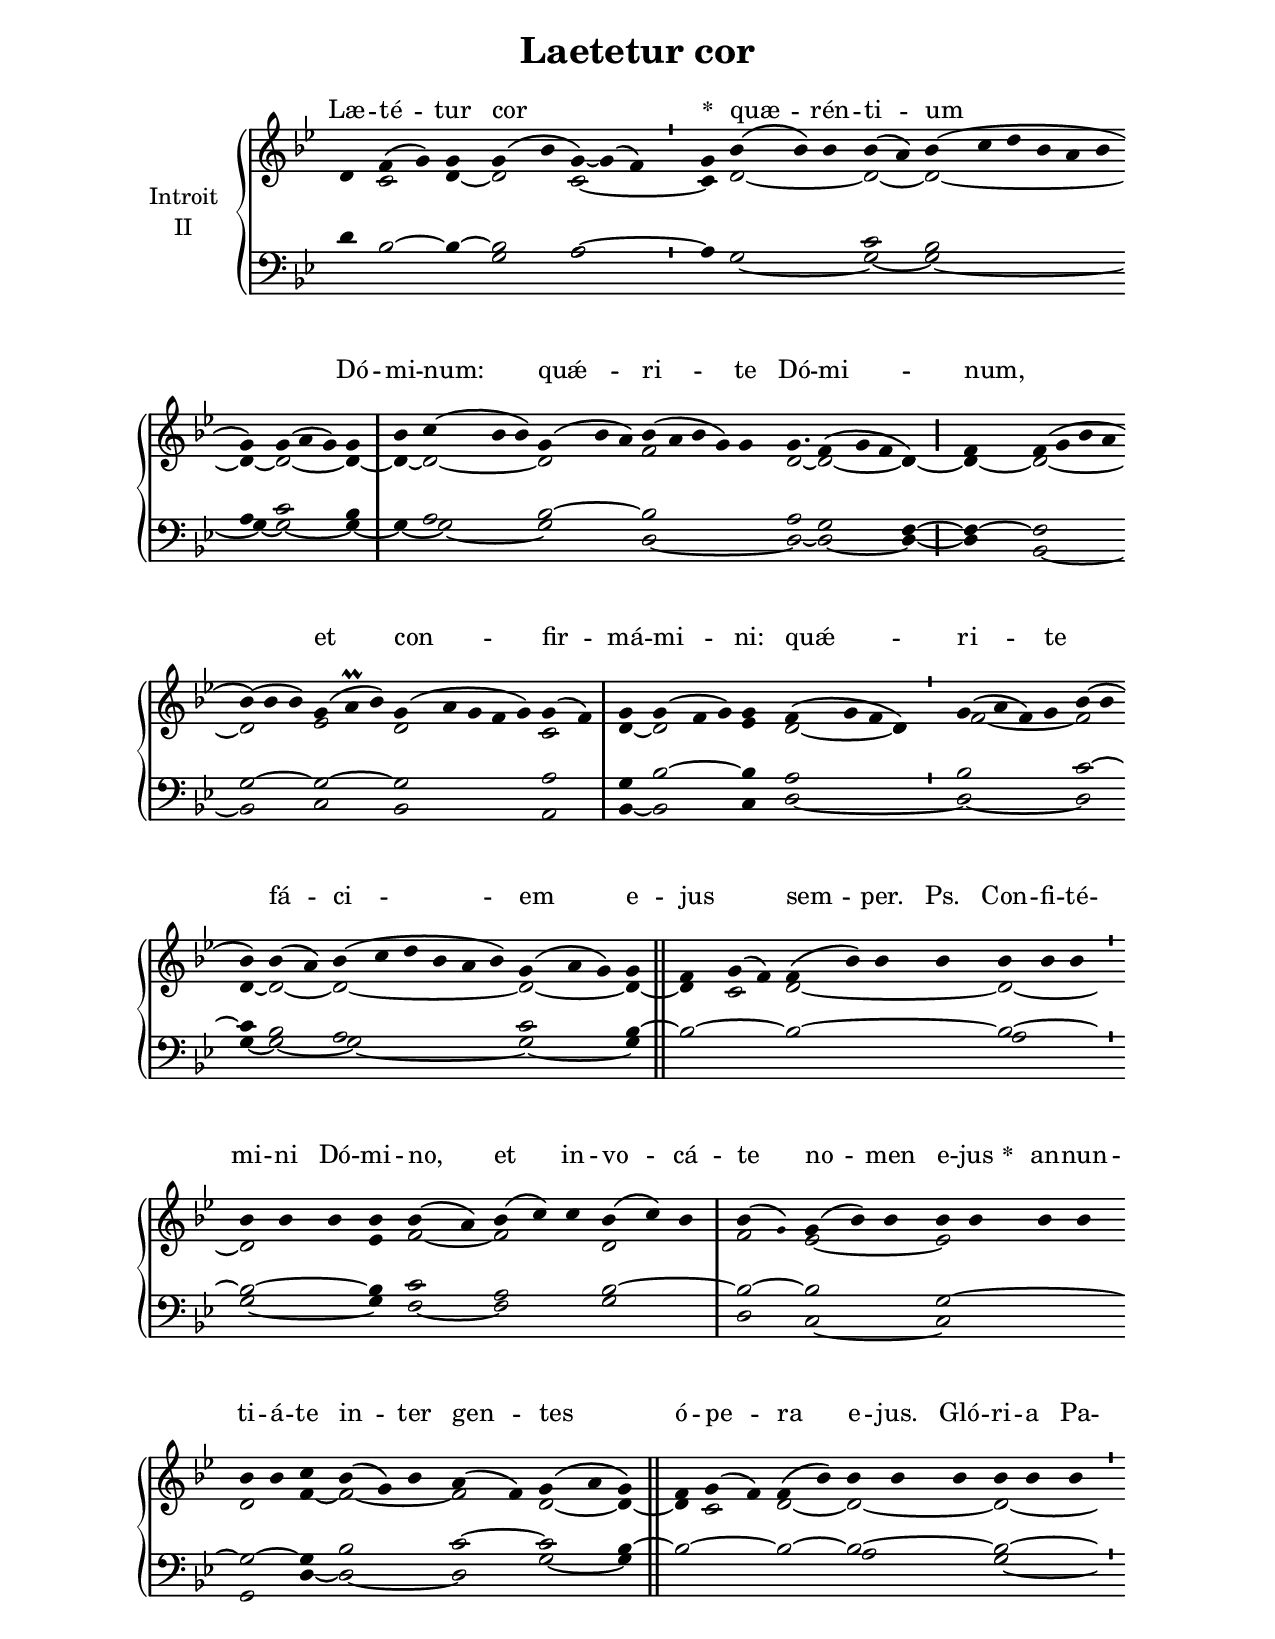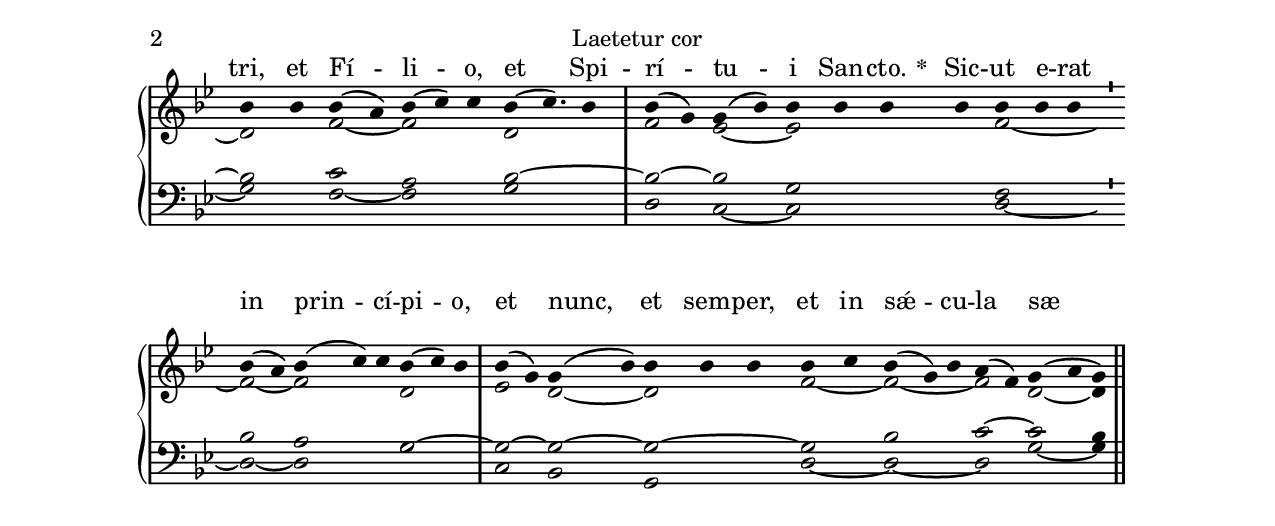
\version "2.18"
\include "gregorian.ly"
\include "noh2.ily"


%Page reference: page i.264
%(volume.page)

global = {
 \key g \minor
 \cadenzaOn 
}

\header {
  title = \markup \center-column {"Laetetur cor" \vspace #1 }
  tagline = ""
  composer = ""
}

\paper {
 #(include-special-characters)
  oddHeaderMarkup = \markup \fill-line {
    \line {}
    \center-column {
      \on-the-fly #first-page     " "
      \on-the-fly #not-first-page "Laetetur cor"
    }
    \line { \on-the-fly #print-page-number-check-first \fromproperty #'page:page-number-string }
  }
  evenHeaderMarkup = \markup \fill-line {
    \line { \on-the-fly #print-page-number-check-first \fromproperty #'page:page-number-string }
    \center-column { "Laetetur cor" }
    \line {}
  }
}

chantText = \lyricmode {
Læ -- té -- tur cor _ 
\set stanza = " * " quæ -- rén -- ti -- um _ Dó -- mi -- num: 
quǽ -- ri -- te Dó -- mi -- num, _ 
et con -- fir -- má -- mi -- ni: 
quǽ -- ri -- te _ fá -- ci -- em e -- jus _ sem -- per. Ps. 
Con -- fi -- té -- mi -- ni Dó -- mi -- no, et in -- vo -- cá -- te no -- men e -- jus 
\set stanza = " * " 
an -- nun -- ti -- á -- te in -- ter gen -- tes ó -- pe -- ra e -- jus. 
Gló -- ri -- a Pa -- tri, et Fí -- li -- o, et Spi -- rí -- tu -- i San -- cto. 
\set stanza = " * " 
Sic -- ut e -- rat in prin -- cí -- pi -- o, et nunc, et sem -- per, 
et in sǽ -- cu -- la sæ -- cu -- ló -- rum. A -- men. }

chantMusic = {
\tieDown   d'4 f'4 ( g'4) g'4 g'4 ( bes'4 g'4) ~ g'4 ( f'4) \divisioMinima
 g'4 bes'4 ( bes'4) bes'4 bes'4 ( a'4) bes'4 ( c''4 d''4 bes'4 a'4 bes'4 \forceBreak
) g'4 g'4 ( a'4 g'4) g'4 \divisioMaxima
 bes'4 c''4 ( bes'4 bes'4) g'4 ( bes'4 a'4) bes'4 ( a'4 bes'4 g'4) g'4 g'4. f'4 ( g'4 f'4 d'4) \divisioMaior
 f'4 f'4 ( g'4 bes'4 a'4 \forceBreak
) bes'4 ( bes'4 bes'4) g'4 ( a'\prall bes'4) g'4 ( a'4 g'4 f'4 g'4) g'4 ( f'4) \divisioMaxima
 g'4 g'4 ( f'4 g'4) g'4 f'4 ( g'4 f'4 d'4) \divisioMinima
 g'4 ( a'4 f'4) g'4 bes'4 ( bes'4 \forceBreak
) bes'4 bes'4 ( a'4) bes'4 ( c''4 d''4 bes'4 a'4 bes'4) g'4 ( a'4 g'4) g'4 \finalis
 f'4 g'4 ( f'4) f'4 ( bes'4) bes'4 bes'4 bes'4 bes'4 bes'4 \divisioMinima \forceBreak

 bes'4 bes'4 bes'4 bes'4 bes'4 ( a'4) bes'4 ( c''4) c''4 bes'4 ( c''4) bes'4 \divisioMaxima
 bes'4 ( \once \tweak #'font-size #-4 g' ) g'4 ( bes'4) bes'4 bes'4 bes'4 bes'4 bes'4 \forceBreak
 bes'4 bes'4 c''4 bes'4 ( g'4) bes'4 a'4 ( f'4) g'4 ( a'4 g'4) \finalis
  f'4 g'4 ( f'4) f'4 ( bes'4) bes'4 bes'4 bes'4 bes'4 bes'4 bes'4 \divisioMinima \forceBreak

 bes'4 bes'4 bes'4 ( a'4) bes'4 ( c''4) c''4 bes'4 ( c''4.) bes'4 \divisioMaxima
 bes'4 ( g'4) g'4 ( bes'4) bes'4 bes'4 bes'4 bes'4 bes'4 bes'4 bes'4 \divisioMinima \forceBreak

 bes'4 ( a'4) bes'4 ( c''4) c''4 bes'4 ( c''4) bes'4 \divisioMaxima
 bes'4 ( g'4) g'4 ( bes'4) bes'4 bes'4 bes'4 bes'4 c''4 bes'4 ( g'4) bes'4 a'4 ( f'4) g'4 ( a'4 g'4) \finalis

}

altoMusic = {
r4 c'2 d'4 ~ d'2 c'2*3/2 ~ \divisioMinima
c'4 d'2*3/2 ~ d'2 ~ d'2*6/2 ~ d'4 ~ d'2*3/2 ~ d'4 ~ \divisioMaxima
d'4 ~ d'2*3/2 ~ d'2*3/2 f'2*5/2 d'2*3/4 ~ d'2*3/2 ~ d'4 ~ \divisioMaior
d'4 ~ d'2*4/2 ~ d'2*3/2 ees'2*3/2 d'2*5/2 c'2 \divisioMaxima
d'4 ~ d'2*3/2 ees'4 d'2*3/2 ~ d'4 \divisioMinima
f'2*4/2 ~ f'2 d'4 ~ d'2 ~ d'2*6/2 ~ d'2*3/2 ~ d'4 ~ \finalis
d'4 c'2 d'2*4/2 ~ d'2*3/2 ~ \divisioMinima
d'2*3/2 ees'4 f'2 ~ f'2*3/2 d'2*3/2 \divisioMaxima
f'2 ees'2*3/2 ~ ees'2*4/2 d'2 f'4 ~ f'2*3/2 ~ f'2 d'2 ~ d'4 ~ d'4 c'2 d'2 ~ d'2*3/2 ~ d'2*3/2 ~ \divisioMinima
d'2 f'2 ~ f'2*3/2 d'2*7/4 \divisioMaxima
f'2 ees'2 ~ ees'2*4/2 f'2*3/2 ~ \divisioMinima
f'2 ~ f'2*3/2 d'2*3/2 \divisioMaxima
ees'2 d'2 ~ d'2*3/2 f'2 ~ f'2*3/2 ~ f'2 d'2 ~ d'4 \finalis
}

tenorMusic = {
d'4 bes2 ~ bes4 ~ bes2 a2*3/2 ~ \divisioMinima
a4 r2*3/2 c'2 bes2*6/2 a4 c'2*3/2 bes4 \divisioMaxima
r4 a2*3/2 bes2*3/2 ~ bes2*5/2 a2*3/4 g2*3/2 f4 ~ \divisioMaior
f4 ~ f2*4/2 g2*3/2 ~ g2*3/2 ~ g2*5/2 a2 \divisioMaxima
g4 bes2*3/2 ~ bes4 a2*4/2 \divisioMinima
bes2*4/2 c'2 ~ c'4 bes2 a2*6/2 c'2*3/2 bes4 ~ \finalis
bes2*3/2 ~ bes2*4/2 ~ bes2*3/2 ~ \divisioMinima
bes2*3/2 ~ bes4 c'2 a2*3/2 bes2*3/2 ~ \divisioMaxima
bes2 ~ bes2*3/2 g2*4/2 ~ g2 ~ g4 bes2*3/2 c'2 ~ c'2 bes4 ~ bes2*3/2 ~ bes2 ~ bes2*3/2 ~ bes2*3/2 ~ \divisioMinima
bes2 c'2 a2*3/2 bes2*7/4 ~ \divisioMaxima
bes2 ~ bes2 g2*4/2 f2*3/2 \divisioMinima
bes2 a2*3/2 g2*3/2 ~ \divisioMaxima
g2 ~ g2 ~ g2*3/2 ~ g2 bes2*3/2 c'2 ~ c'2 bes4 \finalis
}

bassMusic = {
r2*4/2 g2 a2*3/2 \divisioMinima
r4 g2*3/2 ~ g2 ~ g2*6/2 ~ g4 ~ g2*3/2 ~ g4 ~ \divisioMaxima
g4 ~ g2*3/2 ~ g2*3/2 d2*5/2 ~ d2*3/4 ~ d2*3/2 ~ d4 ~ \divisioMaior
d4 bes,2*4/2 ~ bes,2*3/2 c2*3/2 bes,2*5/2 a,2 \divisioMaxima
bes,4 ~ bes,2*3/2 c4 d2*4/2 ~ \divisioMinima
d2*4/2 ~ d2 g4 ~ g2 ~ g2*6/2 ~ g2*3/2 ~ g4 \finalis
r2*7/2 a2*3/2 \divisioMinima
g2*3/2 ~ g4 f2 ~ f2*3/2 g2*3/2 \divisioMaxima
d2 c2*3/2 ~ c2*4/2 g,2 d4 ~ d2*3/2 ~ d2 g2 ~ g4 r2*5/2 a2*3/2 g2*3/2 ~ \divisioMinima
g2 f2 ~ f2*3/2 g2*7/4 \divisioMaxima
d2 c2 ~ c2*4/2 d2*3/2 ~ \divisioMinima
d2 ~ d2*3/2 g2*3/2 \divisioMaxima
c2 bes,2 g,2*3/2 d2 ~ d2*3/2 ~ d2 g2 ~ g4 \finalis
}

voiceLines = {
\voiceLineStyle


}

\score{
  <<
    \new GrandStaff <<
      \set GrandStaff.autoBeaming = ##f
      \set GrandStaff.instrumentName = \markup \center-column {
        "Introit"
        "II"
      }
      \new Staff = up <<
        \new Voice = "chant" {
          \voiceOne \global \chantMusic
        }
        \new Voice {
          \voiceTwo \global \altoMusic
        }
      >>

      \new Staff = down <<
        \clef bass
        \new Voice {
          \voiceOne \global \tenorMusic
        }
        \new Voice {
          \voiceTwo \global \bassMusic
        }
	\new Voice {
        \voiceThree \global \voiceLines
        }
      >>
    >>
    \new Lyrics \lyricsto chant {
      \chantText
    }
  >>
  \layout{
  }
  \midi{
    \tempo 4 = 125
  }
}
